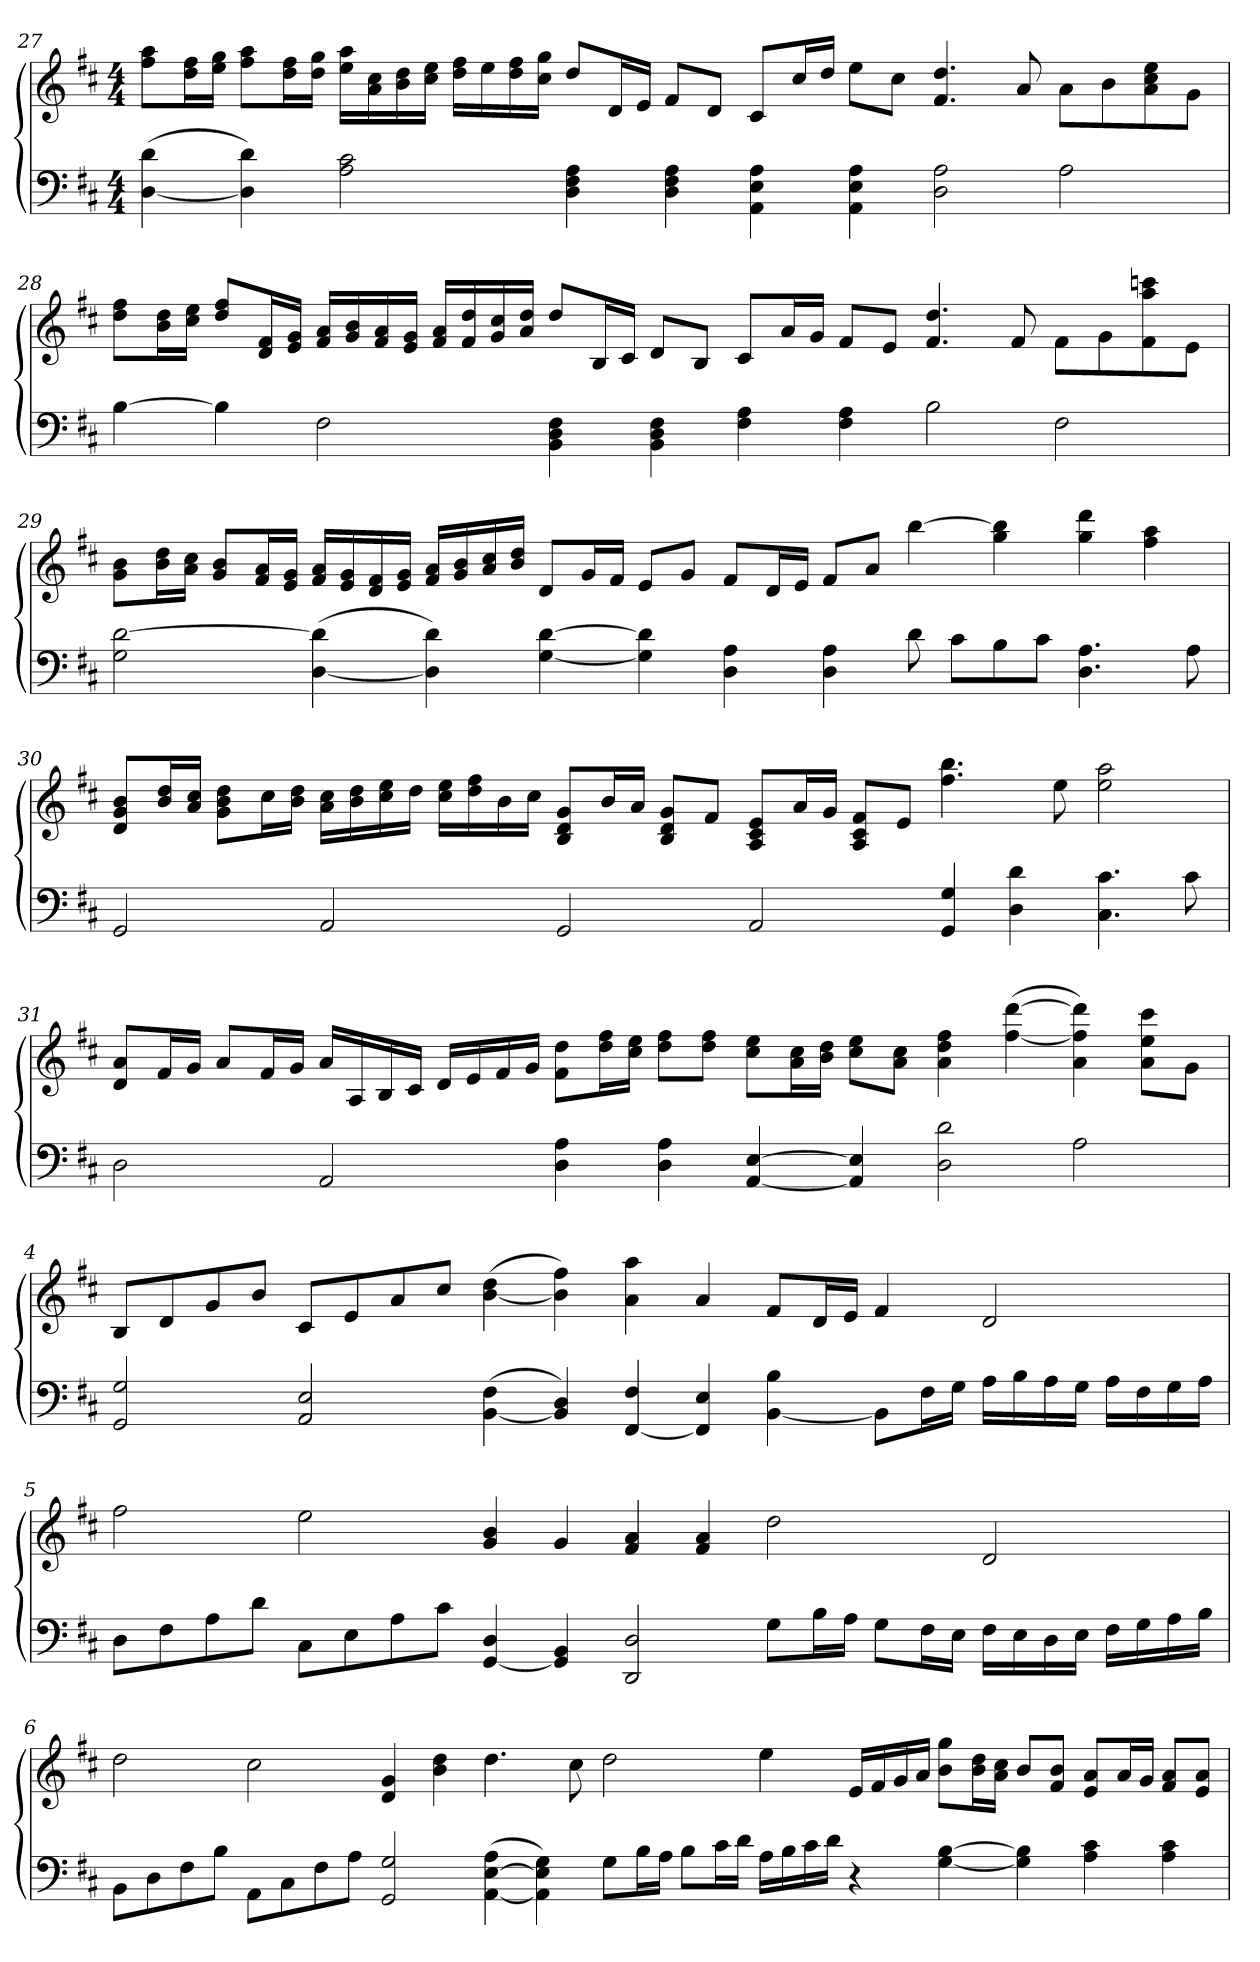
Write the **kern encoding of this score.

**kern	**kern
*part1	*part1
*staff2	*staff1
*clefF4	*clefG2
*k[f#c#]	*k[f#c#]
*D:	*D:
*M4/4	*M4/4
=27	=27
(<[4D\ 4d\	8aa\ 8ff#\L
.	16ff#\ 16dd\L
.	16ee\ 16gg\JJ
4d\ 4D]\)	8ff#\ 8aa\L
.	16dd\ 16ff#\L
.	16gg\ 16dd\JJ
2A\ 2c#\	16aa\ 16ee\LL
.	16cc#\ 16a\
.	16b\ 16dd\
.	16cc#\ 16ee\JJ
.	16dd\ 16ff#\LL
.	16ee\
.	16ff#\ 16dd\
.	16gg\ 16cc#\JJ
4D\ 4F#\ 4A\	8dd/L
.	16d/L
.	16e/JJ
4F#\ 4D\ 4A\	8f#/L
.	8d/J
4AA\ 4E\ 4A\	8c#/L
.	16cc#/L
.	16dd/JJ
4AA\ 4A\ 4E\	8ee\L
.	8cc#\J
2A\ 2D\	4.f#/ 4.dd/
.	8a/
2A\	8a\L
.	8b\
.	8cc#\ 8a\ 8ee\
.	8g\J
!!LO:LB:g=z
=28	=28
[4B\	8ff#\ 8dd\L
.	16dd\ 16b\L
.	16cc#\ 16ee\JJ
4B\]	8ff#/ 8dd/L
.	16d/ 16f#/L
.	16e/ 16g/JJ
2F#\	16a/ 16f#/LL
.	16b/ 16g/
.	16a/ 16f#/
.	16g/ 16e/JJ
.	16f#/ 16a/LL
.	16f#/ 16dd/
.	16cc#/ 16g/
.	16dd/ 16a/JJ
4BB\ 4D\ 4F#\	8dd/L
.	16B/L
.	16c#/JJ
4F#\ 4BB\ 4D\	8d/L
.	8B/J
4A\ 4F#\	8c#/L
.	16a/L
.	16g/JJ
4A\ 4F#\	8f#/L
.	8e/J
2B\	4.f#/ 4.dd/
.	8f#/
2F#\	8f#\L
.	8g\
.	8cccn\ 8f#\ 8aa\
.	8e\J
!!LO:LB:g=z
=29	=29
[2d\ 2G\	8b\ 8g\L
.	16b\ 16dd\L
.	16cc#\ 16a\JJ
.	8g/ 8b/L
.	16a/ 16f#/L
.	16g/ 16e/JJ
(<[4D\ 4d]\	16a/ 16f#/LL
.	16g/ 16e/
.	16d/ 16f#/
.	16g/ 16e/JJ
4d\ 4D]\)	16f#/ 16a/LL
.	16g/ 16b/
.	16a/ 16cc#/
.	16dd/ 16b/JJ
[4d\ [4G\	8d/L
.	16g/L
.	16f#/JJ
4d]\ 4G]\	8e/L
.	8g/J
4A\ 4D\	8f#/L
.	16d/L
.	16e/JJ
4D\ 4A\	8f#/L
.	8a/J
8d\	[4bb\
8c#\L	.
8B\	4gg\ 4bb]\
8c#\J	.
4.A\ 4.D\	4gg\ 4ddd\
.	4aa\ 4ff#\
8A\	.
!!LO:LB:g=z
=30	=30
2GG/	8g/ 8d/ 8b/L
.	16dd/ 16b/L
.	16a/ 16cc#/JJ
.	8b\ 8g\ 8dd\L
.	16cc#\L
.	16b\ 16dd\JJ
2AA/	16cc#\ 16a\LL
.	16b\ 16dd\
.	16ee\ 16cc#\
.	16dd\JJ
.	16ee\ 16cc#\LL
.	16dd\ 16ff#\
.	16b\
.	16cc#\JJ
2GG/	8d/ 8B/ 8g/L
.	16b/L
.	16a/JJ
.	8B/ 8g/ 8d/L
.	8f#/J
2AA/	8A/ 8e/ 8c#/L
.	16a/L
.	16g/JJ
.	8c#/ 8A/ 8f#/L
.	8e/J
4GG/ 4G/	4.ff#\ 4.bb\
4d\ 4D\	.
.	8ee\
4.C#\ 4.c#\	2aa\ 2ee\
8c#\	.
!!LO:LB:g=z
=31	=31
2D\	8d/ 8a/L
.	16f#/L
.	16g/JJ
.	8a/L
.	16f#/L
.	16g/JJ
2AA/	16a/LL
.	16A/
.	16B/
.	16c#/JJ
.	16d/LL
.	16e/
.	16f#/
.	16g/JJ
4A\ 4D\	8f#\ 8dd\L
.	16dd\ 16ff#\L
.	16cc#\ 16ee\JJ
4A\ 4D\	8ff#\ 8dd\L
.	8ff#\ 8dd\J
[4AA/ [4E/	8cc#\ 8ee\L
.	16a\ 16cc#\L
.	16dd\ 16b\JJ
4E]/ 4AA]/	8cc#\ 8ee\L
.	8cc#\ 8a\J
2d\ 2D\	4a\ 4dd\ 4ff#\
.	(<[4ff#\ [4ddd\
2A\	4ff#]\ 4a\ 4ddd]\)
.	8a\ 8ee\ 8ccc#\L
.	8g\J
!!LO:PB:g=z
=4	=4
2GG/ 2G/	8B/L
.	8d/
.	8g/
.	8b/J
2E/ 2AA/	8c#/L
.	8e/
.	8a/
.	8cc#/J
(<[4BB\ 4F#\	(<4dd\ [4b\
4BB]/ 4D/)	4ff#\ 4b]\)
[4FF#/ 4F#/	4aa\ 4a\
4E/ 4FF#]/	4a/
4B\ [4BB\	8f#/L
.	16d/L
.	16e/JJ
8BB\L]	4f#/
16F#\L	.
16G\JJ	.
16A\LL	2d/
16B\	.
16A\	.
16G\JJ	.
16A\LL	.
16F#\	.
16G\	.
16A\JJ	.
!!LO:LB:g=z
=5	=5
8D\L	2ff#\
8F#\	.
8A\	.
8d\J	.
8C#\L	2ee\
8E\	.
8A\	.
8c#\J	.
4D/ [4GG/	4g/ 4b/
4GG]/ 4BB/	4g/
2D/ 2DD/	4f#/ 4a/
.	4f#/ 4a/
8G\L	2dd\
16B\L	.
16A\JJ	.
8G\L	.
16F#\L	.
16E\JJ	.
16F#\LL	2d/
16E\	.
16D\	.
16E\JJ	.
16F#\LL	.
16G\	.
16A\	.
16B\JJ	.
!!LO:PB:g=z
=6	=6
8BB\L	2dd\
8D\	.
8F#\	.
8B\J	.
8AA\L	2cc#\
8C#\	.
8F#\	.
8A\J	.
2G/ 2GG/	4g/ 4d/
.	4b\ 4dd\
(>[4AA\ 4A\ [4E\	4.dd\
4G\ 4E]\ 4AA]\)	.
.	8cc#\
8G\L	2dd\
16B\L	.
16A\JJ	.
8B\L	.
16c#\L	.
16d\JJ	.
16A\LL	4ee\
16B\	.
16c#\	.
16d\JJ	.
4r	16e/LL
.	16f#/
.	16g/
.	16a/JJ
[4B\ [4G\	8b\ 8gg\L
.	16dd\ 16b\L
.	16cc#\ 16a\JJ
4B]\ 4G]\	8b/L
.	8b/ 8f#/J
4A\ 4c#\	8e/ 8a/L
.	16a/L
.	16g/JJ
4c#\ 4A\	8f#/ 8a/L
.	8a/ 8e/J
=	=
*-	*-
